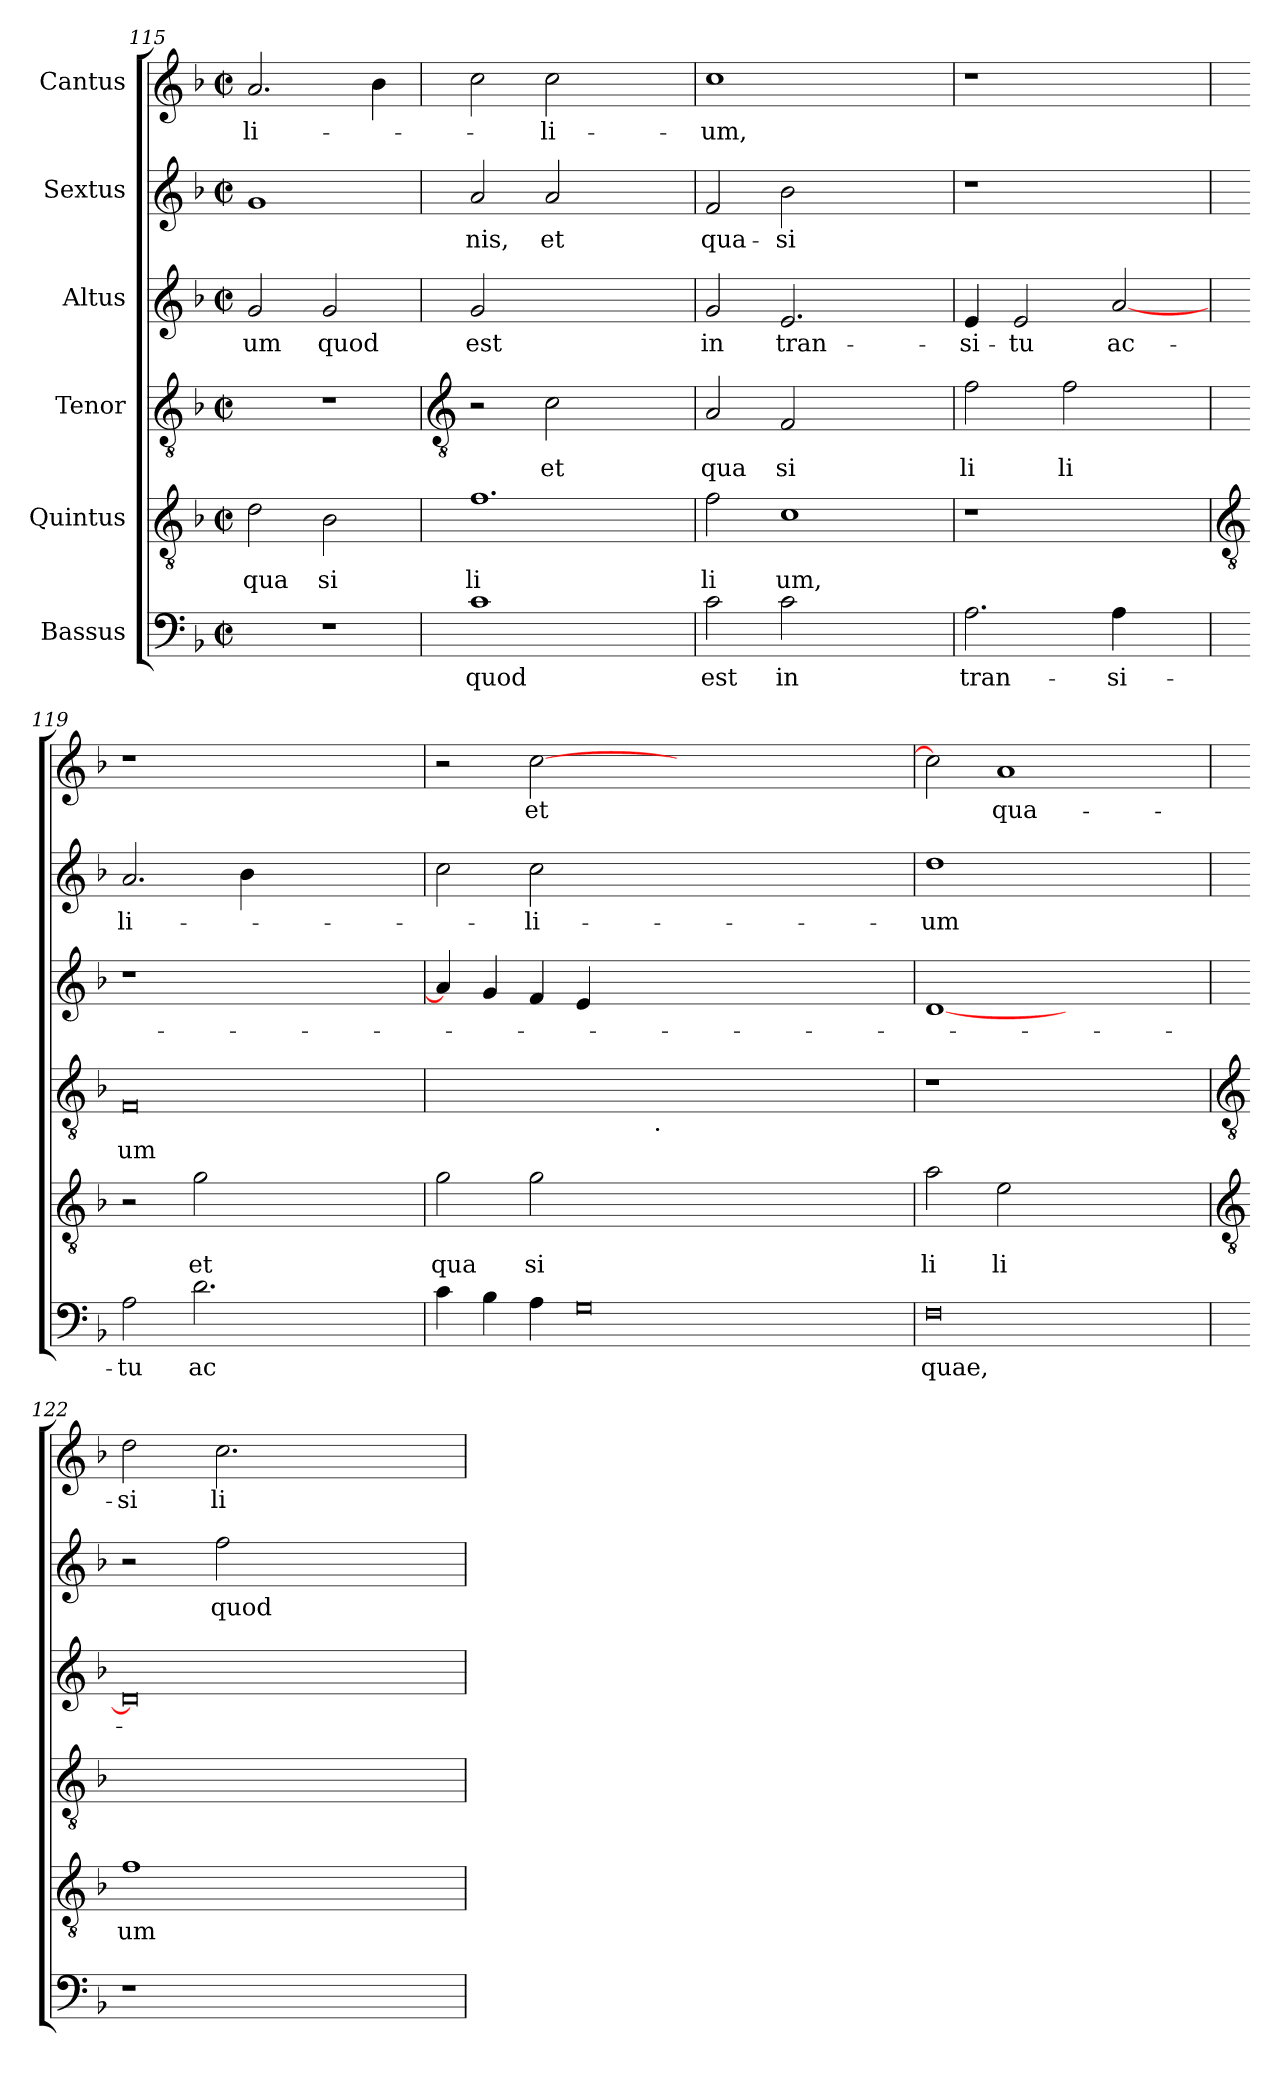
**kern	**text	**kern	**text	**kern	**text	**kern	**text	**kern	**text	**kern	**text
*part6	*part6	*part5	*part5	*part4	*part4	*part3	*part3	*part2	*part2	*part1	*part1
*staff6	*staff6	*staff5	*staff5	*staff4	*staff4	*staff3	*staff3	*staff2	*staff2	*staff1	*staff1
*I"Bassus	*	*I"Quintus	*	*I"Tenor	*	*I"Altus	*	*I"Sextus	*	*I"Cantus	*
*clefF4	*	*clefGv2	*	*clefGv2	*	*clefG2	*	*clefG2	*	*clefG2	*
*k[b-]	*	*k[b-]	*	*k[b-]	*	*k[b-]	*	*k[b-]	*	*k[b-]	*
*F:	*	*F:	*	*F:	*	*F:	*	*F:	*	*F:	*
*M2/2	*	*M2/2	*	*M2/2	*	*M2/2	*	*M2/2	*	*M2/2	*
*met(c|)	*	*met(c|)	*	*met(c|)	*	*met(c|)	*	*met(c|)	*	*met(c|)	*
=115A	=115A	=115A	=115A	=115A	=115A	=115A	=115A	=115A	=115A	=115A	=115A
!	!	!	!LO:LY:b	!	!	!	!LO:LY:b	!	!	!	!LO:LY:b
1r	.	2d\	qua	1r	.	2g/	-um	1g	.	2.a/	li-
!	!	!	!LO:LY:b	!	!	!	!LO:LY:b	!	!	!	!
.	.	2B-\	si	.	.	2g/	quod	.	.	.	.
.	.	.	.	.	.	.	.	.	.	4b-\	.
!!LO:LB:g=z
=116A	=116A	=116A	=116A	=116A	=116A	=116A	=116A	=116A	=116A	=116A	=116A
*	*	*	*	*clefGv2	*	*	*	*	*	*	*
!	!LO:LY:b	!	!LO:LY:b	!	!	!	!LO:LY:b	!	!LO:LY:b	!	!
1c	quod	1.f	li	2r	.	2g/	est	2a/	-nis,	2cc\	.
!	!	!	!	!	!LO:LY:b	!	!	!	!LO:LY:b	!	!LO:LY:b
.	.	.	.	2c\	et	1ryy	.	2a/	et	2cc\	-li-
2ryy	.	.	.	2ryy	.	.	.	2ryy	.	2ryy	.
!!LO:LB:g=z
=117A	=117A	=117A	=117A	=117A	=117A	=117A	=117A	=117A	=117A	=117A	=117A
!	!LO:LY:b	!	!LO:LY:b	!	!LO:LY:b	!	!LO:LY:b	!	!LO:LY:b	!	!LO:LY:b
2c\	est	2f\	li	2A/	qua	2g/	in	2f/	qua-	1cc	-um,
!	!LO:LY:b	!	!LO:LY:b	!	!LO:LY:b	!	!LO:LY:b	!	!LO:LY:b	!	!
2c\	in	1c	um,	2F/	si	2.e/	tran-	2b-\	-si	.	.
2ryy	.	.	.	2ryy	.	.	.	2ryy	.	2ryy	.
.	.	.	.	.	.	4ryy	.	.	.	.	.
=118A	=118A	=118A	=118A	=118A	=118A	=118A	=118A	=118A	=118A	=118A	=118A
!	!LO:LY:b	!	!	!	!LO:LY:b	!	!LO:LY:b	!	!	!	!
2.A\	tran-	1r	.	2f\	li	4e/	-si-	1r	.	1r	.
!	!	!	!	!	!	!	!LO:LY:b	!	!	!	!
.	.	.	.	.	.	2e/	-tu	.	.	.	.
!	!	!	!	!	!LO:LY:b	!	!	!	!	!	!
.	.	.	.	2f\	li	.	.	.	.	.	.
!	!LO:LY:b	!	!	!	!	!	!LO:LY:b	!	!	!	!
4A\	-si-	.	.	.	.	[2a/	ac-	.	.	.	.
4ryy	.	4ryy	.	4ryy	.	.	.	4ryy	.	4ryy	.
!!LO:LB:g=z
=119A	=119A	=119A	=119A	=119A	=119A	=119A	=119A	=119A	=119A	=119A	=119A
*	*	*clefGv2	*	*	*	*	*	*	*	*	*
!	!LO:LY:b	!	!	!	!LO:LY:b	!	!	!	!LO:LY:b	!	!
2A\	-tu	2r	.	0F	um	1r	.	2.a/	li-	1r	.
!	!LO:LY:b	!	!LO:LY:b	!	!	!	!	!	!	!	!
2.d\	ac	2g\	et	.	.	.	.	.	.	.	.
.	.	.	.	.	.	.	.	4b-\	.	.	.
.	.	1ryy	.	.	.	1ryy	.	1ryy	.	1ryy	.
2.ryy	.	.	.	.	.	.	.	.	.	.	.
!!LO:LB:g=z
=120	=120	=120	=120	=120	=120	=120	=120	=120	=120	=120	=120
!	!	!	!LO:LY:b	!	!	!	!	!	!	!	!
4c\	.	2g\	qua	4ryy	.	4a/]	.	2cc\	.	2r	.
4B-\	.	.	.	4ryy	.	4g/	.	.	.	.	.
!	!	!	!LO:LY:b	!	!	!	!	!	!LO:LY:b	!	!LO:LY:b
4A\	.	2g\	si	4ryy	.	4f/	.	2cc\	-li-	[2cc\	et
0G	.	.	.	32ryy	.	4e/	.	.	.	.	.
.	.	.	.	32ryy	.	.	.	.	.	.	.
.	.	.	.	32ryy	.	.	.	.	.	.	.
.	.	.	.	32ryy	.	.	.	.	.	.	.
.	.	.	.	32ryy	.	.	.	.	.	.	.
.	.	.	.	32ryy	.	.	.	.	.	.	.
!	!	!	!	!LO:TX:b:t=.	!	!	!	!	!	!	!
.	.	.	.	32ryy	.	.	.	.	.	.	.
.	.	.	.	4ryy	.	.	.	.	.	.	.
.	.	1..ryy	.	.	.	1..ryy	.	1..ryy	.	1..ryy	.
.	.	.	.	1ryy	.	.	.	.	.	.	.
.	.	.	.	2ryy	.	.	.	.	.	.	.
.	.	.	.	32ryy	.	.	.	.	.	.	.
!!LO:LB:g=z
=121	=121	=121	=121	=121	=121	=121	=121	=121	=121	=121	=121
!	!LO:LY:b	!	!LO:LY:b	!	!	!	!	!	!LO:LY:b	!	!
0F	quae,	2a\	li	1r	.	[1d	.	1dd	-um	2cc\]	.
!	!	!	!LO:LY:b	!	!	!	!	!	!	!	!LO:LY:b
.	.	2e\	li	.	.	.	.	.	.	1a	qua-
.	.	1ryy	.	1ryy	.	1ryy	.	1ryy	.	.	.
.	.	.	.	.	.	.	.	.	.	2ryy	.
!!LO:LB:g=z
=122	=122	=122	=122	=122	=122	=122	=122	=122	=122	=122	=122
*	*	*clefGv2	*	*clefGv2	*	*	*	*	*	*	*
!	!	!	!LO:LY:b	!	!	!	!	!	!	!	!LO:LY:b
1r	.	1f	um	4ryy	.	0d]	.	2r	.	2dd\	-si
.	.	.	.	4ryy	.	.	.	.	.	.	.
!	!	!	!	!	!	!	!	!	!LO:LY:b	!	!LO:LY:b
.	.	.	.	4ryy	.	.	.	2ff\	quod	2.cc\	li-
.	.	.	.	32ryy	.	.	.	.	.	.	.
.	.	.	.	4ryy	.	.	.	.	.	.	.
1ryy	.	1ryy	.	.	.	.	.	1ryy	.	.	.
.	.	.	.	32%31ryy	.	.	.	.	.	.	.
.	.	.	.	.	.	.	.	.	.	2.ryy	.
=	=	=	=	=	=	=	=	=	=	=	=
*-	*-	*-	*-	*-	*-	*-	*-	*-	*-	*-	*-
